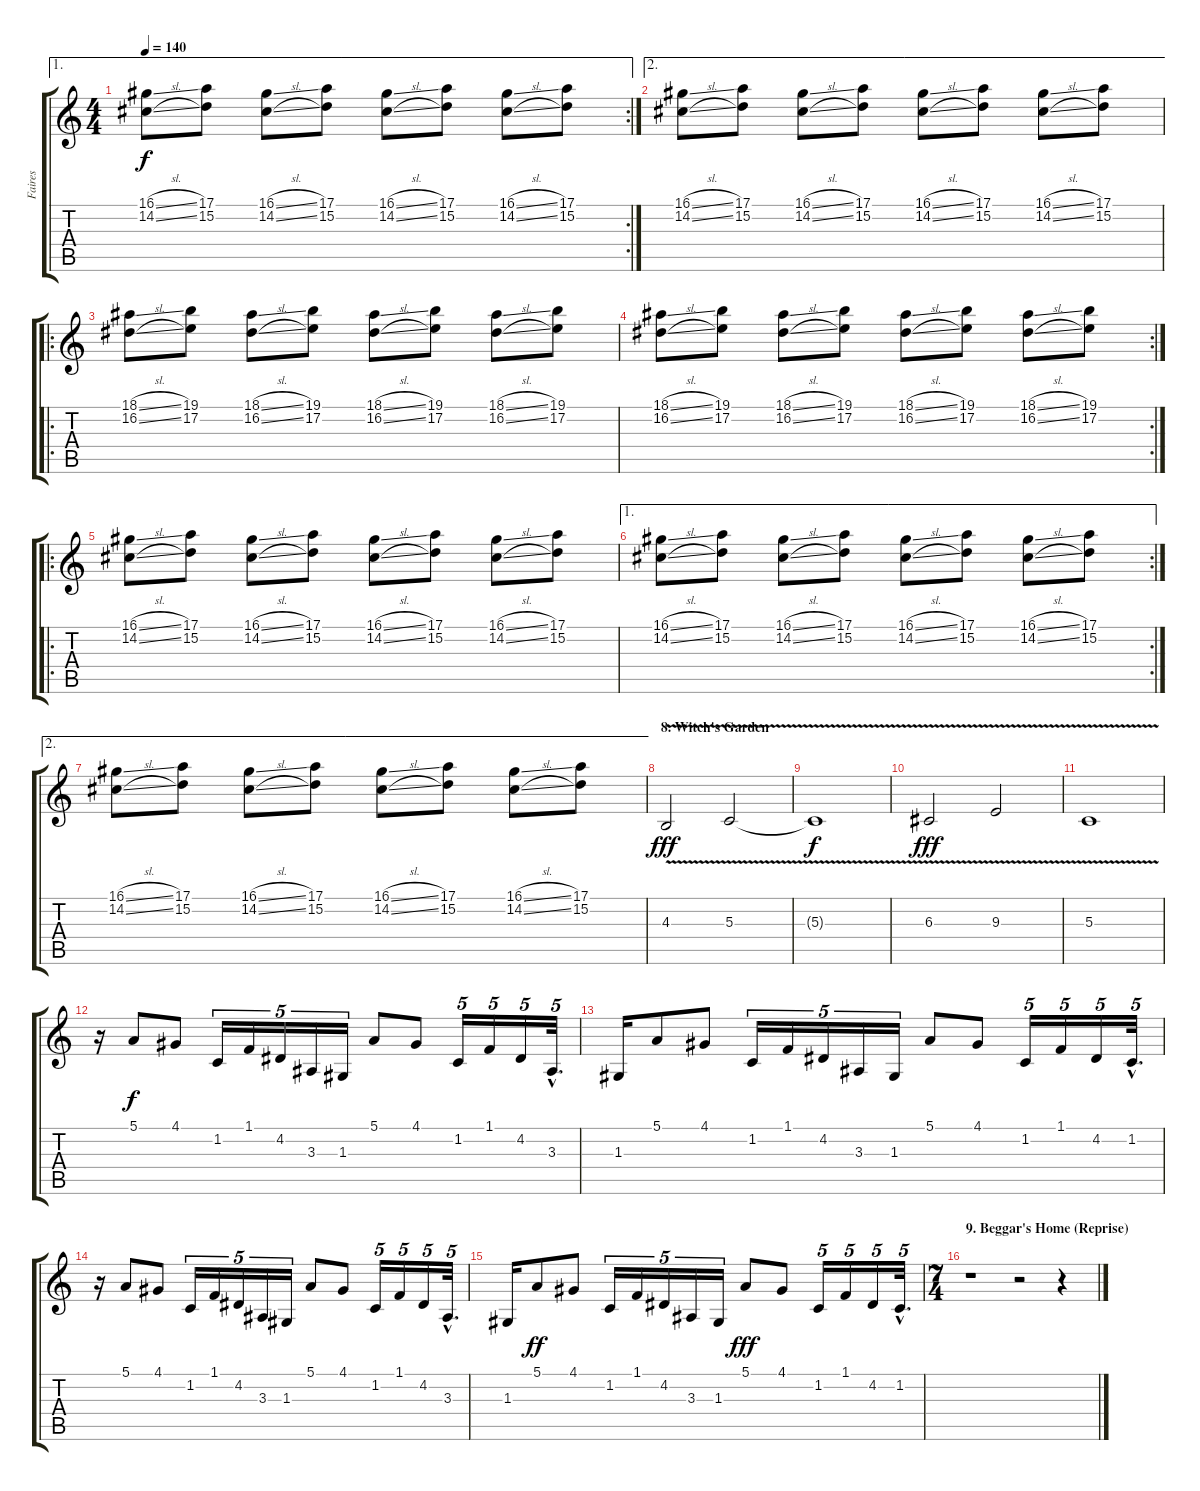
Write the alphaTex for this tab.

\track ("Faires" "Faires") {instrument pizzicatostrings}
\staff {score tabs}
\tuning (E4 B3 G3 D3 A2 E2) {hide}
\ae 1
\rc 2
\ts (4 4)
\tempo 140
\clef g2
\ks c
(16.1{sl} 14.2{sl}).8{dy f} (17.1 15.2).8 (16.1{sl} 14.2{sl}).8 (17.1 15.2).8 (16.1{sl} 14.2{sl}).8 (17.1 15.2).8 (16.1{sl} 14.2{sl}).8 (17.1 15.2).8 |
\ae 2
(16.1{sl} 14.2{sl}).8 (17.1 15.2).8 (16.1{sl} 14.2{sl}).8 (17.1 15.2).8 (16.1{sl} 14.2{sl}).8 (17.1 15.2).8 (16.1{sl} 14.2{sl}).8 (17.1 15.2).8 |
\ro
(18.1{sl} 16.2{sl}).8 (19.1 17.2).8 (18.1{sl} 16.2{sl}).8 (19.1 17.2).8 (18.1{sl} 16.2{sl}).8 (19.1 17.2).8 (18.1{sl} 16.2{sl}).8 (19.1 17.2).8 |
\rc 2
(18.1{sl} 16.2{sl}).8 (19.1 17.2).8 (18.1{sl} 16.2{sl}).8 (19.1 17.2).8 (18.1{sl} 16.2{sl}).8 (19.1 17.2).8 (18.1{sl} 16.2{sl}).8 (19.1 17.2).8 |
\ro
(16.1{sl} 14.2{sl}).8 (17.1 15.2).8 (16.1{sl} 14.2{sl}).8 (17.1 15.2).8 (16.1{sl} 14.2{sl}).8 (17.1 15.2).8 (16.1{sl} 14.2{sl}).8 (17.1 15.2).8 |
\ae 1
\rc 2
(16.1{sl} 14.2{sl}).8 (17.1 15.2).8 (16.1{sl} 14.2{sl}).8 (17.1 15.2).8 (16.1{sl} 14.2{sl}).8 (17.1 15.2).8 (16.1{sl} 14.2{sl}).8 (17.1 15.2).8 |
\ae 2
(16.1{sl} 14.2{sl}).8 (17.1 15.2).8 (16.1{sl} 14.2{sl}).8 (17.1 15.2).8 (16.1{sl} 14.2{sl}).8 (17.1 15.2).8 (16.1{sl} 14.2{sl}).8 (17.1 15.2).8 |
\section ("" "8. Witch's Garden")
4.3{v}.2{dy fff volume 16 instrument tremolostrings} 5.3{v}.2 |
5.3{t}.1{dy f} |
6.3{v}.2{dy fff} 9.3{v}.2 |
5.3{v}.1 |
r.16 5.1.8{dy f} 4.1.8 1.2.16{tu (5 4)} 1.1.16{tu (5 4)} 4.2.16{tu (5 4)} 3.3.16{tu (5 4)} 1.3.16{tu (5 4)} 5.1.8 4.1.8 1.2.16{tu (5 4)} 1.1.16{tu (5 4)} 4.2.16{tu (5 4)} 3.3{hac}.32{d tu (5 4)} |
1.3.16 5.1.8 4.1.8 1.2.16{tu (5 4)} 1.1.16{tu (5 4)} 4.2.16{tu (5 4)} 3.3.16{tu (5 4)} 1.3.16{tu (5 4)} 5.1.8 4.1.8 1.2.16{tu (5 4)} 1.1.16{tu (5 4)} 4.2.16{tu (5 4)} 1.2{hac}.32{d tu (5 4)} |
r.16 5.1.8 4.1.8 1.2.16{tu (5 4)} 1.1.16{tu (5 4)} 4.2.16{tu (5 4)} 3.3.16{tu (5 4)} 1.3.16{tu (5 4)} 5.1.8 4.1.8 1.2.16{tu (5 4)} 1.1.16{tu (5 4)} 4.2.16{tu (5 4)} 3.3{hac}.32{d tu (5 4)} |
1.3.16 5.1.8{dy ff} 4.1.8 1.2.16{tu (5 4)} 1.1.16{tu (5 4)} 4.2.16{tu (5 4)} 3.3.16{tu (5 4)} 1.3.16{tu (5 4)} 5.1.8{dy fff} 4.1.8 1.2.16{tu (5 4)} 1.1.16{tu (5 4)} 4.2.16{tu (5 4)} 1.2{hac}.32{d tu (5 4)} |
\ts (7 4)
\section ("" "9. Beggar's Home (Reprise)")
r.1 r.2 r.4
